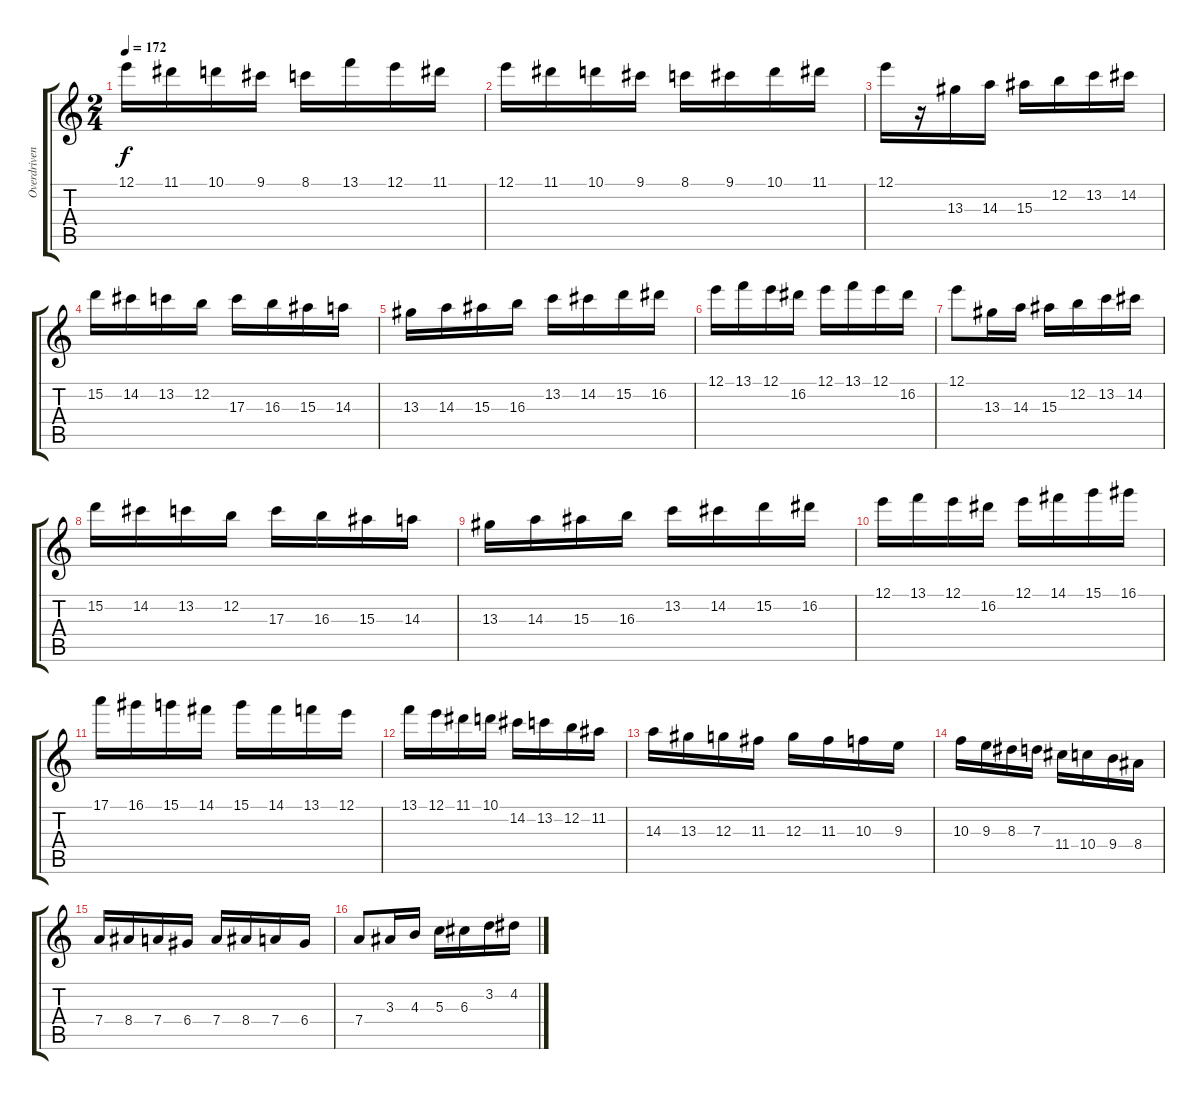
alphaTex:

\track ("Overdriven Guitar" "Overdriven") {instrument overdrivenguitar}
\staff {score tabs}
\tuning (E4 B3 G3 D3 A2 E2) {hide}
\ts (2 4)
\tempo 172
\clef g2
\ks c
12.1.16{dy f} 11.1.16 10.1.16 9.1.16 8.1.16 13.1.16 12.1.16 11.1.16 |
12.1.16 11.1.16 10.1.16 9.1.16 8.1.16 9.1.16 10.1.16 11.1.16 |
12.1.16 r.16 13.3.16 14.3.16 15.3.16 12.2.16 13.2.16 14.2.16 |
15.2.16 14.2.16 13.2.16 12.2.16 17.3.16 16.3.16 15.3.16 14.3.16 |
13.3.16 14.3.16 15.3.16 16.3.16 13.2.16 14.2.16 15.2.16 16.2.16 |
12.1.16 13.1.16 12.1.16 16.2.16 12.1.16 13.1.16 12.1.16 16.2.16 |
12.1.8 13.3.16 14.3.16 15.3.16 12.2.16 13.2.16 14.2.16 |
15.2.16 14.2.16 13.2.16 12.2.16 17.3.16 16.3.16 15.3.16 14.3.16 |
13.3.16 14.3.16 15.3.16 16.3.16 13.2.16 14.2.16 15.2.16 16.2.16 |
12.1.16 13.1.16 12.1.16 16.2.16 12.1.16 14.1.16 15.1.16 16.1.16 |
17.1.16 16.1.16 15.1.16 14.1.16 15.1.16 14.1.16 13.1.16 12.1.16 |
13.1.16 12.1.16 11.1.16 10.1.16 14.2.16 13.2.16 12.2.16 11.2.16 |
14.3.16 13.3.16 12.3.16 11.3.16 12.3.16 11.3.16 10.3.16 9.3.16 |
10.3.16 9.3.16 8.3.16 7.3.16 11.4.16 10.4.16 9.4.16 8.4.16 |
7.4.16 8.4.16 7.4.16 6.4.16 7.4.16 8.4.16 7.4.16 6.4.16 |
7.4.8 3.3.16 4.3.16 5.3.16 6.3.16 3.2.16 4.2.16
